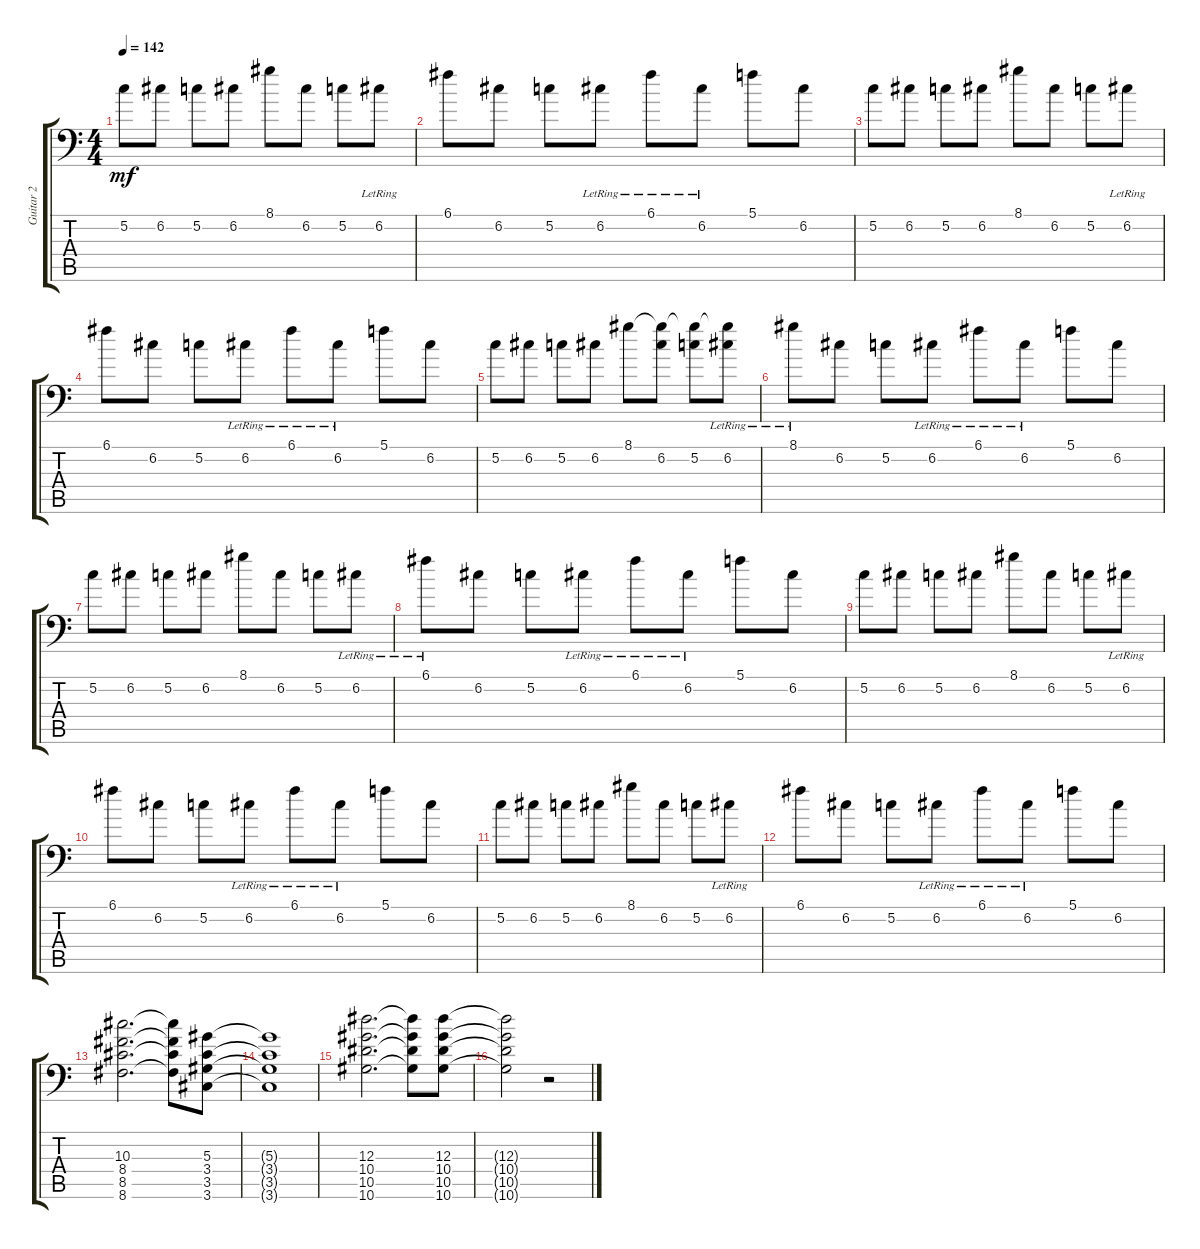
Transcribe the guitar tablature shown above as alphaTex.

\track ("Guitar 2" "Guitar 2") {instrument distortionguitar}
\staff {score tabs}
\tuning (C4 G3 Eb3 Bb2 F2 Bb1) {hide}
\ts (4 4)
\tempo 142
\clef f4
\ks c
5.2.8{dy mf} 6.2.8 5.2.8 6.2.8 8.1.8 6.2.8 5.2.8 6.2{lr}.8 |
6.1.8 6.2.8 5.2.8 6.2{lr}.8 6.1{lr}.8 6.2{lr}.8 5.1.8 6.2.8 |
5.2.8 6.2.8 5.2.8 6.2.8 8.1.8 6.2.8 5.2.8 6.2{lr}.8 |
6.1.8 6.2.8 5.2.8 6.2{lr}.8 6.1{lr}.8 6.2{lr}.8 5.1.8 6.2.8 |
5.2.8 6.2.8 5.2.8 6.2.8 8.1.8 (8.1{t} 6.2).8 (8.1{t} 5.2).8 (8.1{t} 6.2{lr}).8 |
8.1{lr}.8 6.2.8 5.2.8 6.2{lr}.8 6.1{lr}.8 6.2{lr}.8 5.1.8 6.2.8 |
5.2.8 6.2.8 5.2.8 6.2.8 8.1.8 6.2.8 5.2.8 6.2{lr}.8 |
6.1{lr}.8 6.2.8 5.2.8 6.2{lr}.8 6.1{lr}.8 6.2{lr}.8 5.1.8 6.2.8 |
5.2.8 6.2.8 5.2.8 6.2.8 8.1.8 6.2.8 5.2.8 6.2{lr}.8 |
6.1.8 6.2.8 5.2.8 6.2{lr}.8 6.1{lr}.8 6.2{lr}.8 5.1.8 6.2.8 |
5.2.8 6.2.8 5.2.8 6.2.8 8.1.8 6.2.8 5.2.8 6.2{lr}.8 |
6.1.8 6.2.8 5.2.8 6.2{lr}.8 6.1{lr}.8 6.2{lr}.8 5.1.8 6.2.8 |
(10.3 8.4 8.5 8.6).2{d} (10.3{t} 8.4{t} 8.5{t} 8.6{t}).8 (5.3 3.4 3.5 3.6).8 |
(5.3{t} 3.4{t} 3.5{t} 3.6{t}).1 |
(12.3 10.4 10.5 10.6).2{d} (12.3{t} 10.4{t} 10.5{t} 10.6{t}).8 (12.3 10.4 10.5 10.6).8 |
(12.3{t} 10.4{t} 10.5{t} 10.6{t}).2 r.2
